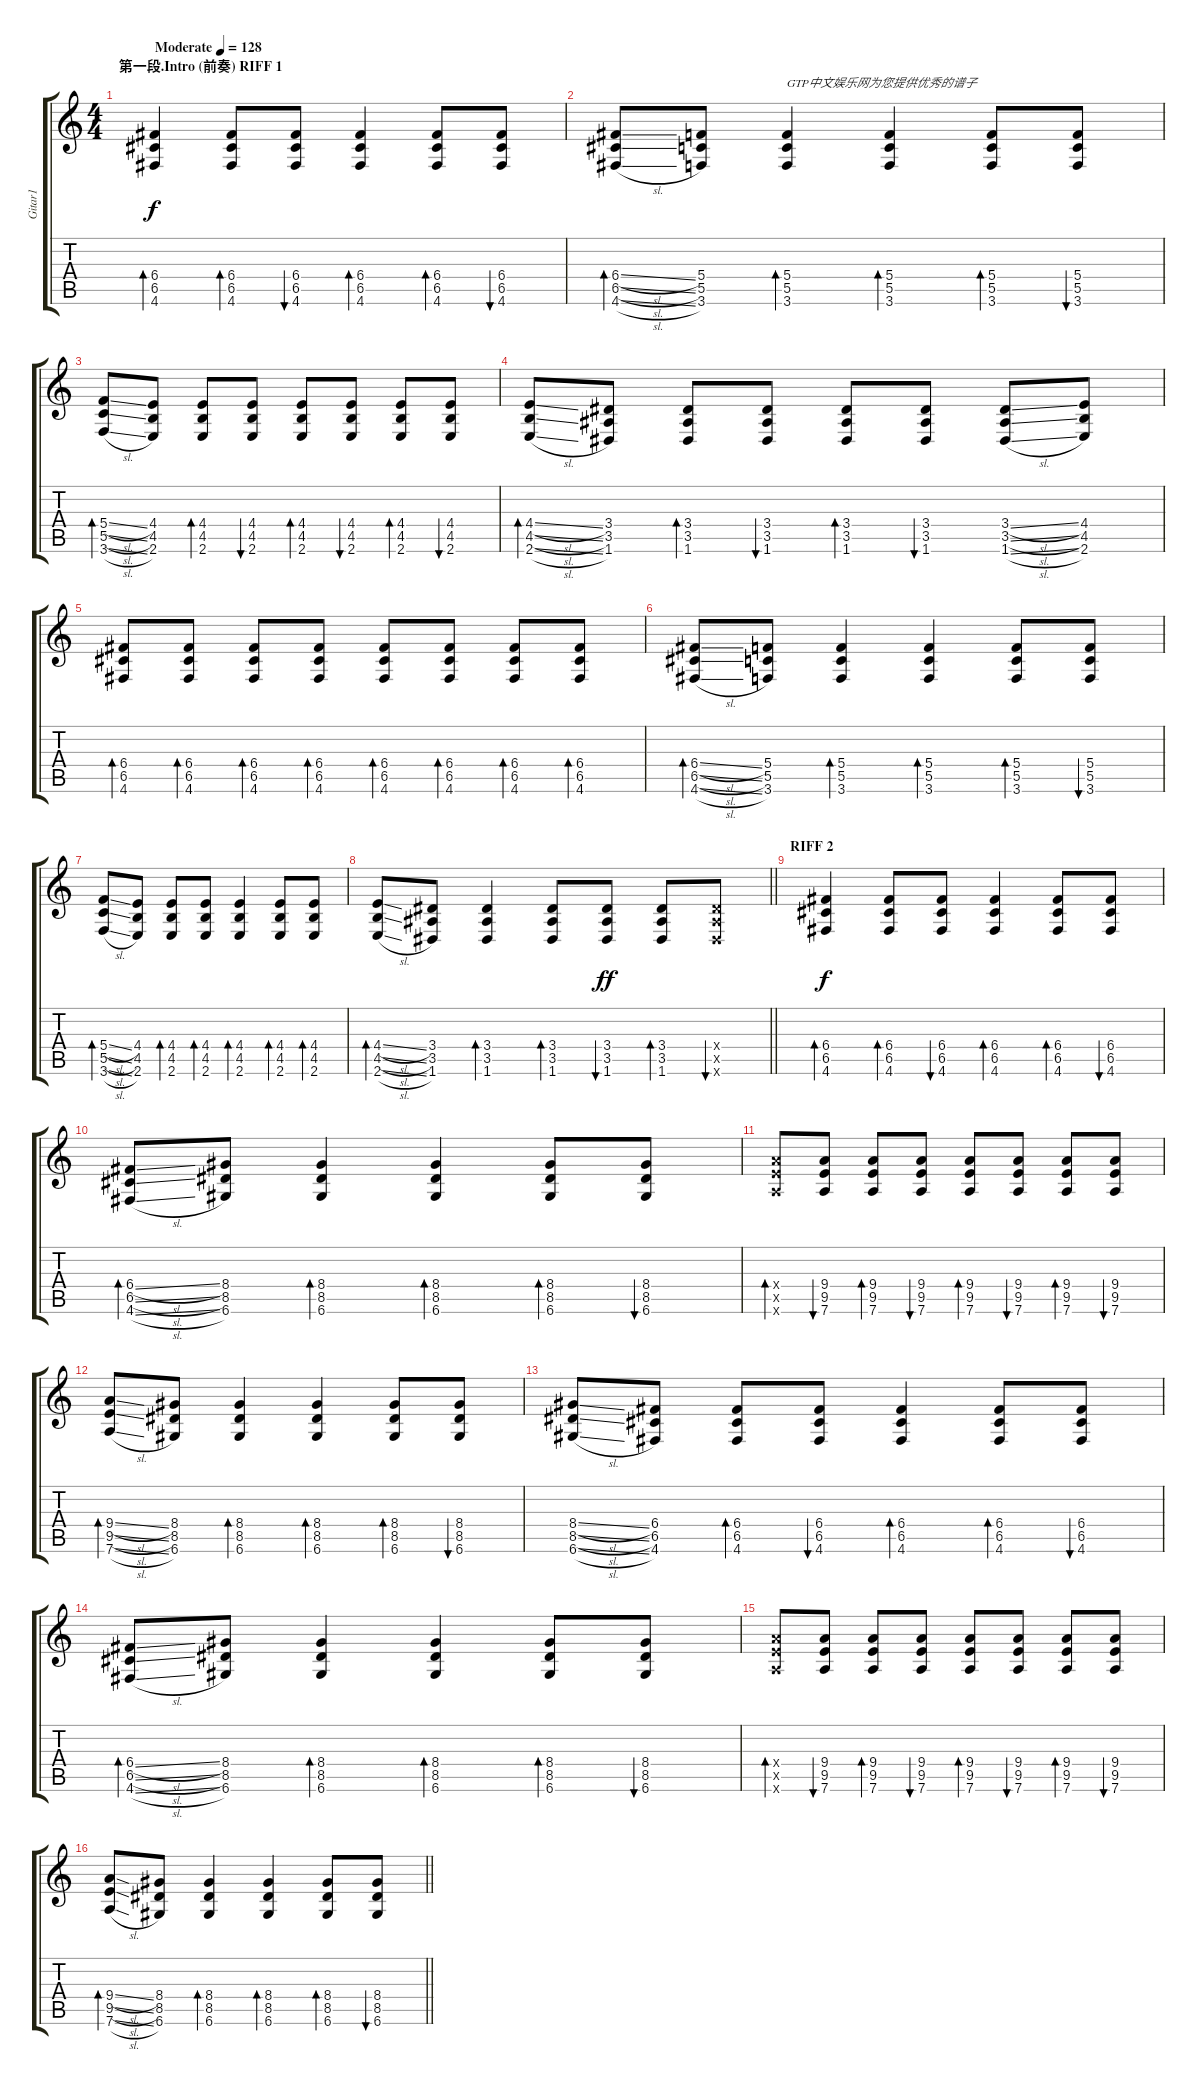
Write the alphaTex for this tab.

\track ("Gitar1" "Gitar1") {instrument acousticguitarsteel}
\staff {score tabs}
\tuning (D4 A3 F3 C3 G2 D2) {hide}
\ts (4 4)
\section ("" "第一段.Intro (前奏) RIFF 1")
\tempo (128 "Moderate")
\clef g2
\ks c
(6.4 6.5 4.6).4{bd 30 dy f instrument acousticguitarsteel} (6.4 6.5 4.6).8{bd 30} (6.4 6.5 4.6).8{bu 30} (6.4 6.5 4.6).4{bd 30} (6.4 6.5 4.6).8{bd 30} (6.4 6.5 4.6).8{bu 30} |
(6.4{sl} 6.5{sl} 4.6{sl}).8{bd 30} (5.4 5.5 3.6).8 (5.4 5.5 3.6).4{bd 30 txt "GTP中文娱乐网为您提供优秀的谱子"} (5.4 5.5 3.6).4{bd 30} (5.4 5.5 3.6).8{bd 30} (5.4 5.5 3.6).8{bu 30} |
(5.4{sl} 5.5{sl} 3.6{sl}).8{bd 30} (4.4 4.5 2.6).8 (4.4 4.5 2.6).8{bd 30} (4.4 4.5 2.6).8{bu 30} (4.4 4.5 2.6).8{bd 30} (4.4 4.5 2.6).8{bu 30} (4.4 4.5 2.6).8{bd 30} (4.4 4.5 2.6).8{bu 30} |
(4.4{sl} 4.5{sl} 2.6{sl}).8{bd 30} (3.4 3.5 1.6).8 (3.4 3.5 1.6).8{bd 30} (3.4 3.5 1.6).8{bu 30} (3.4 3.5 1.6).8{bd 30} (3.4 3.5 1.6).8{bu 30} (3.4{sl} 3.5{sl} 1.6{sl}).8 (4.4 4.5 2.6).8 |
(6.4 6.5 4.6).8{bd 120} (6.4 6.5 4.6).8{bd 120} (6.4 6.5 4.6).8{bd 120} (6.4 6.5 4.6).8{bd 120} (6.4 6.5 4.6).8{bd 120} (6.4 6.5 4.6).8{bd 120} (6.4 6.5 4.6).8{bd 30} (6.4 6.5 4.6).8{bd 120} |
(6.4{sl} 6.5{sl} 4.6{sl}).8{bd 30} (5.4 5.5 3.6).8 (5.4 5.5 3.6).4{bd 30} (5.4 5.5 3.6).4{bd 30} (5.4 5.5 3.6).8{bd 30} (5.4 5.5 3.6).8{bu 30} |
(5.4{sl} 5.5{sl} 3.6{sl}).8{bd 30} (4.4 4.5 2.6).8 (4.4 4.5 2.6).8{bd 30} (4.4 4.5 2.6).8{bd 120} (4.4 4.5 2.6).4{bd 30} (4.4 4.5 2.6).8{bd 30} (4.4 4.5 2.6).8{bd 120} |
\barLineRight lightlight
(4.4{sl} 4.5{sl} 2.6{sl}).8{bd 30} (3.4 3.5 1.6).8 (3.4 3.5 1.6).4{bd 30} (3.4 3.5 1.6).8{bd 60} (3.4 3.5 1.6).8{bu 60 dy ff} (3.4 3.5 1.6).8{bd 60} (3.4{x} 3.5{x} 1.6{x}).8{bu 60} |
\section ("" "RIFF 2")
(6.4 6.5 4.6).4{bd 30 dy f} (6.4 6.5 4.6).8{bd 30} (6.4 6.5 4.6).8{bu 30} (6.4 6.5 4.6).4{bd 30} (6.4 6.5 4.6).8{bd 30} (6.4 6.5 4.6).8{bu 30} |
(6.4{sl} 6.5{sl} 4.6{sl}).8{bd 60} (8.4 8.5 6.6).8 (8.4 8.5 6.6).4{bd 60} (8.4 8.5 6.6).4{bd 60} (8.4 8.5 6.6).8{bd 60} (8.4 8.5 6.6).8{bu 60} |
(9.4{x} 9.5{x} 7.6{x}).8{bd 60} (9.4 9.5 7.6).8{bu 60} (9.4 9.5 7.6).8{bd 60} (9.4 9.5 7.6).8{bu 60} (9.4 9.5 7.6).8{bd 60} (9.4 9.5 7.6).8{bu 60} (9.4 9.5 7.6).8{bd 60} (9.4 9.5 7.6).8{bu 60} |
(9.4{sl} 9.5{sl} 7.6{sl}).8{bd 60} (8.4 8.5 6.6).8 (8.4 8.5 6.6).4{bd 60} (8.4 8.5 6.6).4{bd 60} (8.4 8.5 6.6).8{bd 60} (8.4 8.5 6.6).8{bu 60} |
(8.4{sl} 8.5{sl} 6.6{sl}).8 (6.4 6.5 4.6).8 (6.4 6.5 4.6).8{bd 30} (6.4 6.5 4.6).8{bu 30} (6.4 6.5 4.6).4{bd 30} (6.4 6.5 4.6).8{bd 30} (6.4 6.5 4.6).8{bu 30} |
(6.4{sl} 6.5{sl} 4.6{sl}).8{bd 60} (8.4 8.5 6.6).8 (8.4 8.5 6.6).4{bd 60} (8.4 8.5 6.6).4{bd 60} (8.4 8.5 6.6).8{bd 60} (8.4 8.5 6.6).8{bu 60} |
(9.4{x} 9.5{x} 7.6{x}).8{bd 60} (9.4 9.5 7.6).8{bu 60} (9.4 9.5 7.6).8{bd 60} (9.4 9.5 7.6).8{bu 60} (9.4 9.5 7.6).8{bd 60} (9.4 9.5 7.6).8{bu 60} (9.4 9.5 7.6).8{bd 60} (9.4 9.5 7.6).8{bu 60} |
\barLineRight lightlight
(9.4{sl} 9.5{sl} 7.6{sl}).8{bd 60} (8.4 8.5 6.6).8 (8.4 8.5 6.6).4{bd 60} (8.4 8.5 6.6).4{bd 60} (8.4 8.5 6.6).8{bd 60} (8.4 8.5 6.6).8{bu 60}
